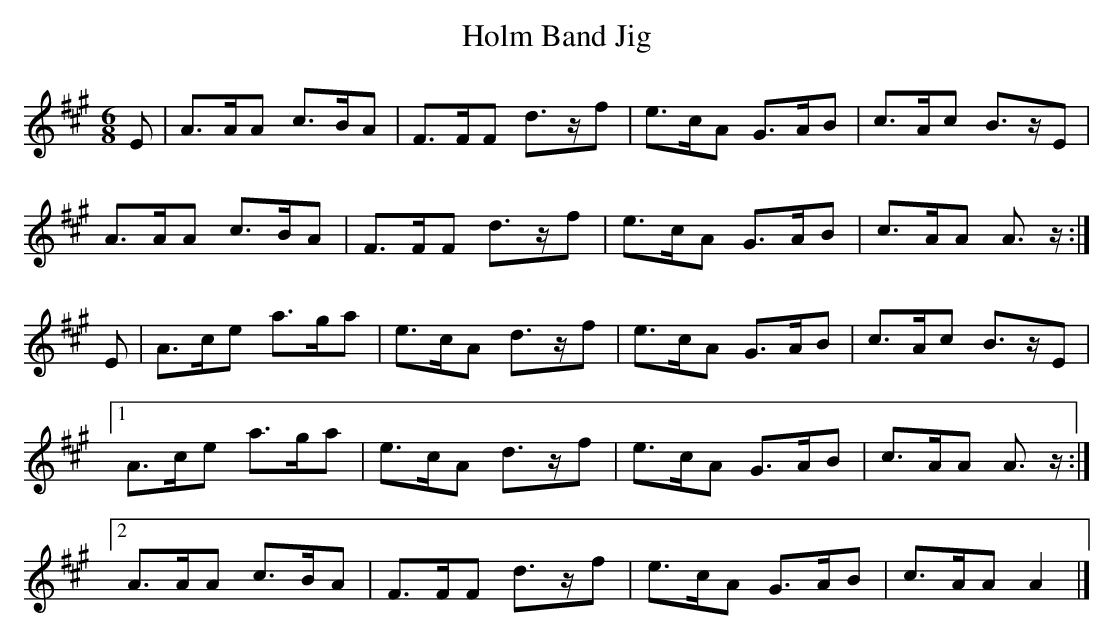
X:1
T:Holm Band Jig
M:6/8
L:1/8
K:A
 E|A>AA c>BA|F>FF d>zf|e>cA G>AB|c>Ac B>zE|
   A>AA c>BA|F>FF d>zf|e>cA G>AB|c>AA A>z:|
 E|A>ce a>ga|e>cA d>zf|e>cA G>AB|c>Ac B>zE|
[1 A>ce a>ga|e>cA d>zf|e>cA G>AB|c>AA A>z:|
[2 A>AA c>BA|F>FF d>zf|e>cA G>AB|c>AA A2 |]
